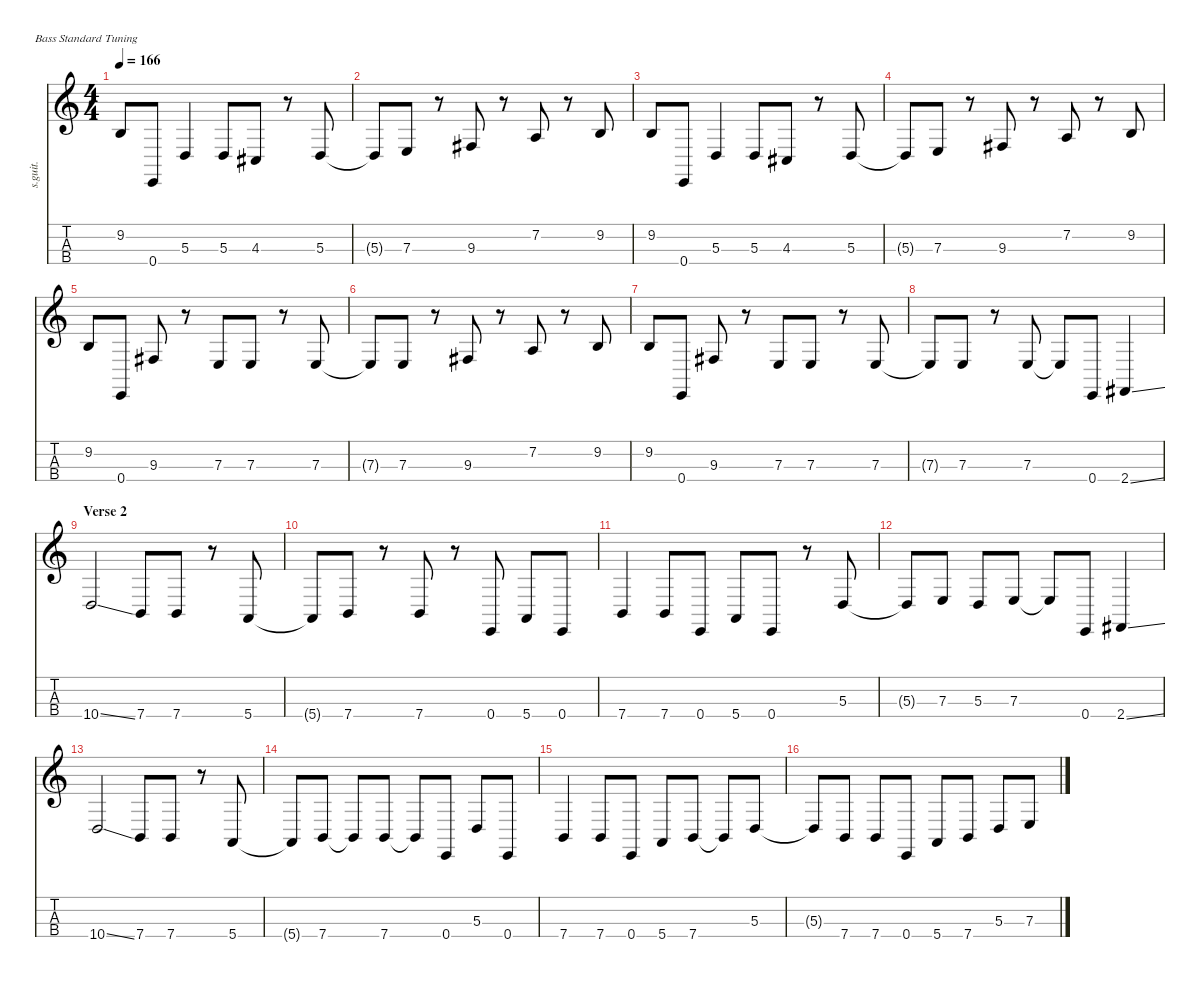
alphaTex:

\defaultSystemsLayout 4
\hideDynamics
\bracketExtendMode nobrackets
\track ("Colin Greenwood" "s.guit.") {instrument electricbassfinger}
\staff {score tabs}
\tuning (G2 D2 A1 E1)
\ts (4 4)
\tempo 166
\clef g2
\ks c
9.2.8{lyrics (0 "") lyrics (1 "") lyrics (2 "") lyrics (3 "") lyrics (4 "") dy f} 0.4.8{lyrics (0 "") lyrics (1 "") lyrics (2 "") lyrics (3 "") lyrics (4 "")} 5.3.4{lyrics (0 "") lyrics (1 "") lyrics (2 "") lyrics (3 "") lyrics (4 "")} 5.3.8{lyrics (0 "") lyrics (1 "") lyrics (2 "") lyrics (3 "") lyrics (4 "")} 4.3{acc #}.8{lyrics (0 "") lyrics (1 "") lyrics (2 "") lyrics (3 "") lyrics (4 "")} r.8 5.3.8{lyrics (0 "") lyrics (1 "") lyrics (2 "") lyrics (3 "") lyrics (4 "")} |
5.3{t}.8{lyrics (0 "") lyrics (1 "") lyrics (2 "") lyrics (3 "") lyrics (4 "")} 7.3.8{lyrics (0 "") lyrics (1 "") lyrics (2 "") lyrics (3 "") lyrics (4 "")} r.8 9.3{acc #}.8{lyrics (0 "") lyrics (1 "") lyrics (2 "") lyrics (3 "") lyrics (4 "")} r.8 7.2.8{lyrics (0 "") lyrics (1 "") lyrics (2 "") lyrics (3 "") lyrics (4 "")} r.8 9.2.8{lyrics (0 "") lyrics (1 "") lyrics (2 "") lyrics (3 "") lyrics (4 "")} |
9.2.8{lyrics (0 "") lyrics (1 "") lyrics (2 "") lyrics (3 "") lyrics (4 "")} 0.4.8{lyrics (0 "") lyrics (1 "") lyrics (2 "") lyrics (3 "") lyrics (4 "")} 5.3.4{lyrics (0 "") lyrics (1 "") lyrics (2 "") lyrics (3 "") lyrics (4 "")} 5.3.8{lyrics (0 "") lyrics (1 "") lyrics (2 "") lyrics (3 "") lyrics (4 "")} 4.3{acc #}.8{lyrics (0 "") lyrics (1 "") lyrics (2 "") lyrics (3 "") lyrics (4 "")} r.8 5.3.8{lyrics (0 "") lyrics (1 "") lyrics (2 "") lyrics (3 "") lyrics (4 "")} |
5.3{t}.8{lyrics (0 "") lyrics (1 "") lyrics (2 "") lyrics (3 "") lyrics (4 "")} 7.3.8{lyrics (0 "") lyrics (1 "") lyrics (2 "") lyrics (3 "") lyrics (4 "")} r.8 9.3{acc #}.8{lyrics (0 "") lyrics (1 "") lyrics (2 "") lyrics (3 "") lyrics (4 "")} r.8 7.2.8{lyrics (0 "") lyrics (1 "") lyrics (2 "") lyrics (3 "") lyrics (4 "")} r.8 9.2.8{lyrics (0 "") lyrics (1 "") lyrics (2 "") lyrics (3 "") lyrics (4 "")} |
9.2.8{lyrics (0 "") lyrics (1 "") lyrics (2 "") lyrics (3 "") lyrics (4 "")} 0.4.8{lyrics (0 "") lyrics (1 "") lyrics (2 "") lyrics (3 "") lyrics (4 "")} 9.3{acc #}.8{lyrics (0 "") lyrics (1 "") lyrics (2 "") lyrics (3 "") lyrics (4 "")} r.8 7.3.8{lyrics (0 "") lyrics (1 "") lyrics (2 "") lyrics (3 "") lyrics (4 "")} 7.3.8{lyrics (0 "") lyrics (1 "") lyrics (2 "") lyrics (3 "") lyrics (4 "")} r.8 7.3.8{lyrics (0 "") lyrics (1 "") lyrics (2 "") lyrics (3 "") lyrics (4 "")} |
7.3{t}.8{lyrics (0 "") lyrics (1 "") lyrics (2 "") lyrics (3 "") lyrics (4 "")} 7.3.8{lyrics (0 "") lyrics (1 "") lyrics (2 "") lyrics (3 "") lyrics (4 "")} r.8 9.3{acc #}.8{lyrics (0 "") lyrics (1 "") lyrics (2 "") lyrics (3 "") lyrics (4 "")} r.8 7.2.8{lyrics (0 "") lyrics (1 "") lyrics (2 "") lyrics (3 "") lyrics (4 "")} r.8 9.2.8{lyrics (0 "") lyrics (1 "") lyrics (2 "") lyrics (3 "") lyrics (4 "")} |
9.2.8{lyrics (0 "") lyrics (1 "") lyrics (2 "") lyrics (3 "") lyrics (4 "")} 0.4.8{lyrics (0 "") lyrics (1 "") lyrics (2 "") lyrics (3 "") lyrics (4 "")} 9.3{acc #}.8{lyrics (0 "") lyrics (1 "") lyrics (2 "") lyrics (3 "") lyrics (4 "")} r.8 7.3.8{lyrics (0 "") lyrics (1 "") lyrics (2 "") lyrics (3 "") lyrics (4 "")} 7.3.8{lyrics (0 "") lyrics (1 "") lyrics (2 "") lyrics (3 "") lyrics (4 "")} r.8 7.3.8{lyrics (0 "") lyrics (1 "") lyrics (2 "") lyrics (3 "") lyrics (4 "")} |
7.3{t}.8{lyrics (0 "") lyrics (1 "") lyrics (2 "") lyrics (3 "") lyrics (4 "")} 7.3.8{lyrics (0 "") lyrics (1 "") lyrics (2 "") lyrics (3 "") lyrics (4 "")} r.8 7.3.8{lyrics (0 "") lyrics (1 "") lyrics (2 "") lyrics (3 "") lyrics (4 "")} 7.3{t}.8{lyrics (0 "") lyrics (1 "") lyrics (2 "") lyrics (3 "") lyrics (4 "")} 0.4.8{lyrics (0 "") lyrics (1 "") lyrics (2 "") lyrics (3 "") lyrics (4 "")} 2.4{ss acc #}.4{lyrics (0 "") lyrics (1 "") lyrics (2 "") lyrics (3 "") lyrics (4 "")} |
\section ("" "Verse 2")
10.4{ss}.2{lyrics (0 "") lyrics (1 "") lyrics (2 "") lyrics (3 "") lyrics (4 "")} 7.4.8{lyrics (0 "") lyrics (1 "") lyrics (2 "") lyrics (3 "") lyrics (4 "")} 7.4.8{lyrics (0 "") lyrics (1 "") lyrics (2 "") lyrics (3 "") lyrics (4 "")} r.8 5.4.8{lyrics (0 "") lyrics (1 "") lyrics (2 "") lyrics (3 "") lyrics (4 "")} |
5.4{t}.8{lyrics (0 "") lyrics (1 "") lyrics (2 "") lyrics (3 "") lyrics (4 "")} 7.4.8{lyrics (0 "") lyrics (1 "") lyrics (2 "") lyrics (3 "") lyrics (4 "")} r.8 7.4.8{lyrics (0 "") lyrics (1 "") lyrics (2 "") lyrics (3 "") lyrics (4 "")} r.8 0.4.8{lyrics (0 "") lyrics (1 "") lyrics (2 "") lyrics (3 "") lyrics (4 "")} 5.4.8{lyrics (0 "") lyrics (1 "") lyrics (2 "") lyrics (3 "") lyrics (4 "")} 0.4.8{lyrics (0 "") lyrics (1 "") lyrics (2 "") lyrics (3 "") lyrics (4 "")} |
7.4.4{lyrics (0 "") lyrics (1 "") lyrics (2 "") lyrics (3 "") lyrics (4 "")} 7.4.8{lyrics (0 "") lyrics (1 "") lyrics (2 "") lyrics (3 "") lyrics (4 "")} 0.4.8{lyrics (0 "") lyrics (1 "") lyrics (2 "") lyrics (3 "") lyrics (4 "")} 5.4.8{lyrics (0 "") lyrics (1 "") lyrics (2 "") lyrics (3 "") lyrics (4 "")} 0.4.8{lyrics (0 "") lyrics (1 "") lyrics (2 "") lyrics (3 "") lyrics (4 "")} r.8 5.3.8{lyrics (0 "") lyrics (1 "") lyrics (2 "") lyrics (3 "") lyrics (4 "")} |
5.3{t}.8{lyrics (0 "") lyrics (1 "") lyrics (2 "") lyrics (3 "") lyrics (4 "")} 7.3.8{lyrics (0 "") lyrics (1 "") lyrics (2 "") lyrics (3 "") lyrics (4 "")} 5.3.8{lyrics (0 "") lyrics (1 "") lyrics (2 "") lyrics (3 "") lyrics (4 "")} 7.3.8{lyrics (0 "") lyrics (1 "") lyrics (2 "") lyrics (3 "") lyrics (4 "")} 7.3{t}.8{lyrics (0 "") lyrics (1 "") lyrics (2 "") lyrics (3 "") lyrics (4 "")} 0.4.8{lyrics (0 "") lyrics (1 "") lyrics (2 "") lyrics (3 "") lyrics (4 "")} 2.4{ss acc #}.4{lyrics (0 "") lyrics (1 "") lyrics (2 "") lyrics (3 "") lyrics (4 "")} |
10.4{ss}.2{lyrics (0 "") lyrics (1 "") lyrics (2 "") lyrics (3 "") lyrics (4 "")} 7.4.8{lyrics (0 "") lyrics (1 "") lyrics (2 "") lyrics (3 "") lyrics (4 "")} 7.4.8{lyrics (0 "") lyrics (1 "") lyrics (2 "") lyrics (3 "") lyrics (4 "")} r.8 5.4.8{lyrics (0 "") lyrics (1 "") lyrics (2 "") lyrics (3 "") lyrics (4 "")} |
5.4{t}.8{lyrics (0 "") lyrics (1 "") lyrics (2 "") lyrics (3 "") lyrics (4 "")} 7.4.8{lyrics (0 "") lyrics (1 "") lyrics (2 "") lyrics (3 "") lyrics (4 "")} 7.4{t}.8{lyrics (0 "") lyrics (1 "") lyrics (2 "") lyrics (3 "") lyrics (4 "")} 7.4.8{lyrics (0 "") lyrics (1 "") lyrics (2 "") lyrics (3 "") lyrics (4 "")} 7.4{t}.8{lyrics (0 "") lyrics (1 "") lyrics (2 "") lyrics (3 "") lyrics (4 "")} 0.4.8{lyrics (0 "") lyrics (1 "") lyrics (2 "") lyrics (3 "") lyrics (4 "")} 5.3.8{lyrics (0 "") lyrics (1 "") lyrics (2 "") lyrics (3 "") lyrics (4 "")} 0.4.8{lyrics (0 "") lyrics (1 "") lyrics (2 "") lyrics (3 "") lyrics (4 "")} |
7.4.4{lyrics (0 "") lyrics (1 "") lyrics (2 "") lyrics (3 "") lyrics (4 "")} 7.4.8{lyrics (0 "") lyrics (1 "") lyrics (2 "") lyrics (3 "") lyrics (4 "")} 0.4.8{lyrics (0 "") lyrics (1 "") lyrics (2 "") lyrics (3 "") lyrics (4 "")} 5.4.8{lyrics (0 "") lyrics (1 "") lyrics (2 "") lyrics (3 "") lyrics (4 "")} 7.4.8{lyrics (0 "") lyrics (1 "") lyrics (2 "") lyrics (3 "") lyrics (4 "")} 7.4{t}.8{lyrics (0 "") lyrics (1 "") lyrics (2 "") lyrics (3 "") lyrics (4 "")} 5.3.8{lyrics (0 "") lyrics (1 "") lyrics (2 "") lyrics (3 "") lyrics (4 "")} |
5.3{t}.8{lyrics (0 "") lyrics (1 "") lyrics (2 "") lyrics (3 "") lyrics (4 "")} 7.4.8{lyrics (0 "") lyrics (1 "") lyrics (2 "") lyrics (3 "") lyrics (4 "")} 7.4.8{lyrics (0 "") lyrics (1 "") lyrics (2 "") lyrics (3 "") lyrics (4 "")} 0.4.8{lyrics (0 "") lyrics (1 "") lyrics (2 "") lyrics (3 "") lyrics (4 "")} 5.4.8{lyrics (0 "") lyrics (1 "") lyrics (2 "") lyrics (3 "") lyrics (4 "")} 7.4.8{lyrics (0 "") lyrics (1 "") lyrics (2 "") lyrics (3 "") lyrics (4 "")} 5.3.8{lyrics (0 "") lyrics (1 "") lyrics (2 "") lyrics (3 "") lyrics (4 "")} 7.3.8{lyrics (0 "") lyrics (1 "") lyrics (2 "") lyrics (3 "") lyrics (4 "")}
